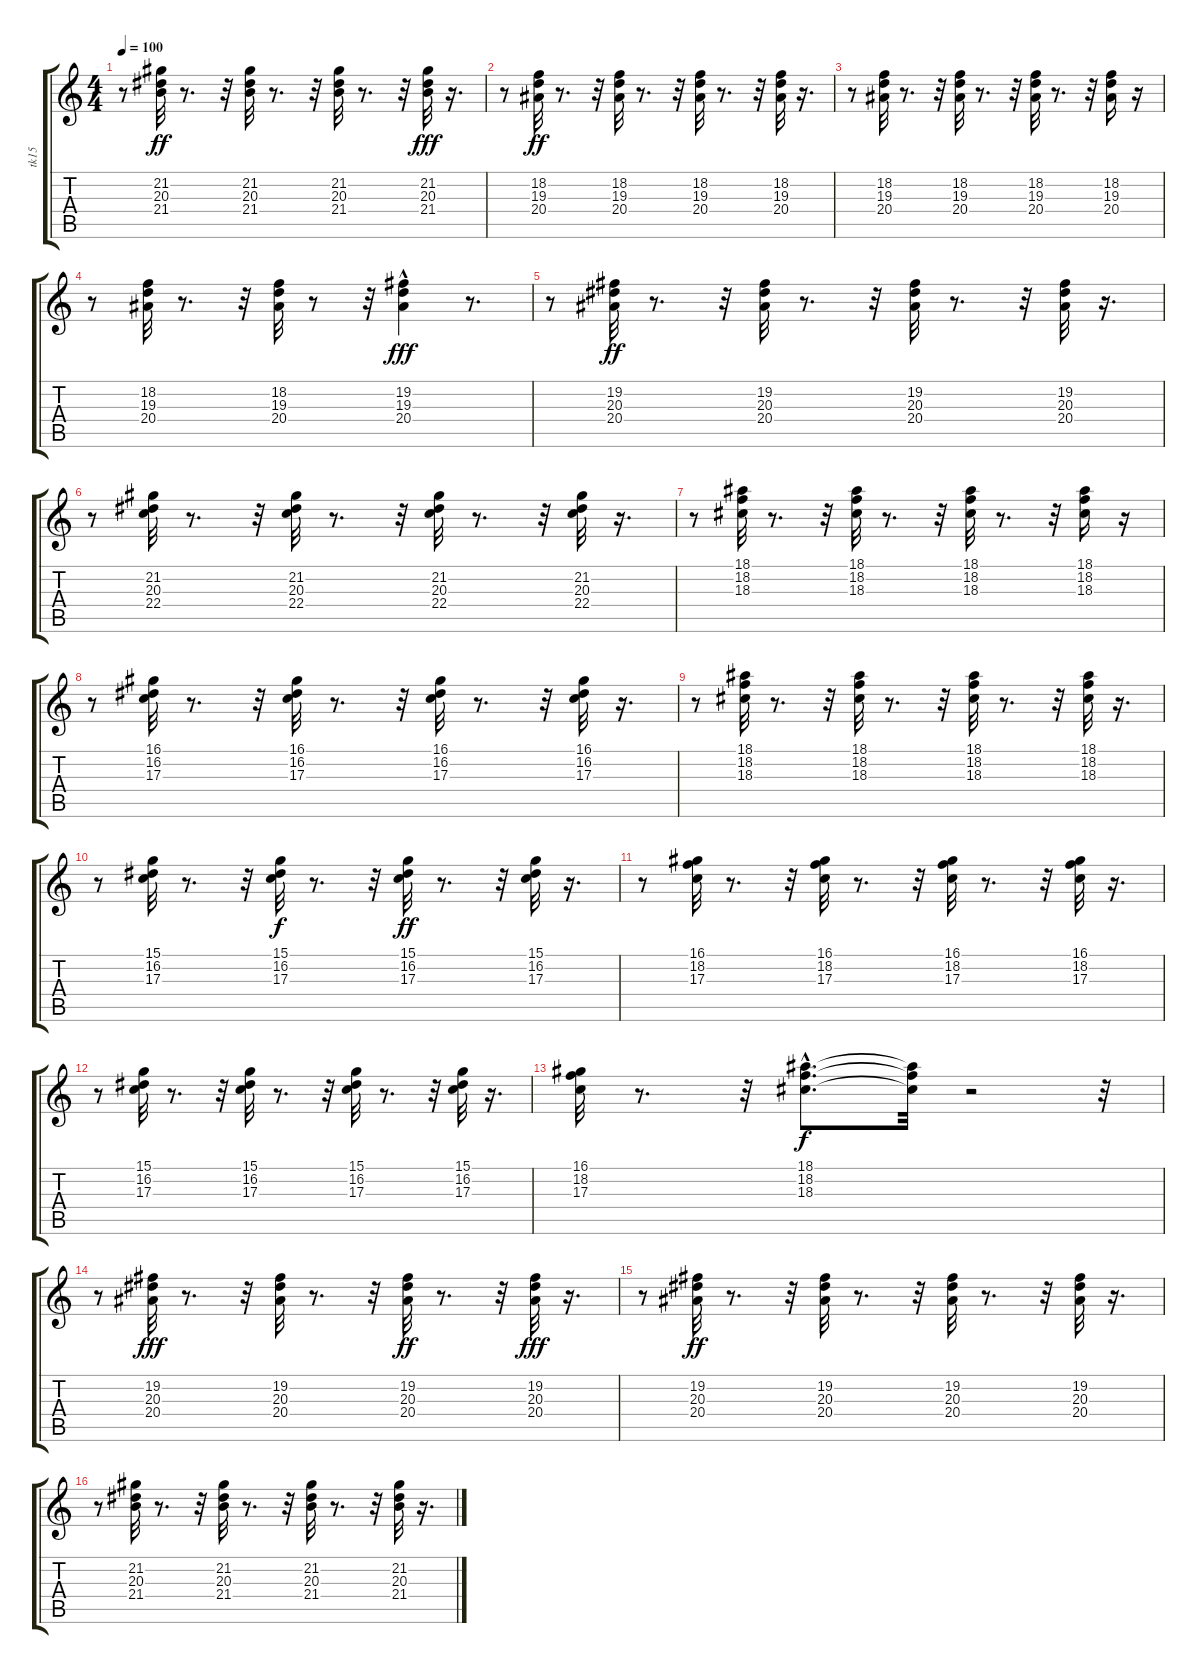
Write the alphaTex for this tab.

\track ("tk15" "tk15") {instrument percussiveorgan}
\staff {score tabs}
\tuning (E4 B3 G3 D3 A2 E2) {hide}
\ts (4 4)
\tempo 100
\clef g2
\ks c
r.8{dy ff} (21.2 20.3 21.4).32 r.8{d} r.32 (21.2 20.3 21.4).32 r.8{d} r.32 (21.2 20.3 21.4).32 r.8{d} r.32 (21.2 20.3 21.4).32{dy fff} r.16{d} |
r.8 (18.2 19.3 20.4).32{dy ff} r.8{d} r.32 (18.2 19.3 20.4).32 r.8{d} r.32 (18.2 19.3 20.4).32 r.8{d} r.32 (18.2 19.3 20.4).32 r.16{d} |
r.8 (18.2 19.3 20.4).32 r.8{d} r.32 (18.2 19.3 20.4).32 r.8{d} r.32 (18.2 19.3 20.4).32 r.8{d} r.32 (18.2 19.3 20.4).16 r.16 |
r.8 (18.2 19.3 20.4).32 r.8{d} r.32 (18.2 19.3 20.4).32 r.8 r.32 (19.2{hac} 19.3 20.4).4{dy fff} r.8{d} |
r.8 (19.2 20.3 20.4).32{dy ff} r.8{d} r.32 (19.2 20.3 20.4).32 r.8{d} r.32 (19.2 20.3 20.4).32 r.8{d} r.32 (19.2 20.3 20.4).32 r.16{d} |
r.8 (21.2 20.3 22.4).32 r.8{d} r.32 (21.2 20.3 22.4).32 r.8{d} r.32 (21.2 20.3 22.4).32 r.8{d} r.32 (21.2 20.3 22.4).32 r.16{d} |
r.8 (18.1 18.2 18.3).32 r.8{d} r.32 (18.1 18.2 18.3).32 r.8{d} r.32 (18.1 18.2 18.3).32 r.8{d} r.32 (18.1 18.2 18.3).16 r.16 |
r.8 (16.1 16.2 17.3).32 r.8{d} r.32 (16.1 16.2 17.3).32 r.8{d} r.32 (16.1 16.2 17.3).32 r.8{d} r.32 (16.1 16.2 17.3).32 r.16{d} |
r.8 (18.1 18.2 18.3).32 r.8{d} r.32 (18.1 18.2 18.3).32 r.8{d} r.32 (18.1 18.2 18.3).32 r.8{d} r.32 (18.1 18.2 18.3).32 r.16{d} |
r.8 (15.1 16.2 17.3).32 r.8{d} r.32 (15.1 16.2 17.3).32{dy f} r.8{d} r.32 (15.1 16.2 17.3).32{dy ff} r.8{d} r.32 (15.1 16.2 17.3).32 r.16{d} |
r.8 (16.1 18.2 17.3).32 r.8{d} r.32 (16.1 18.2 17.3).32 r.8{d} r.32 (16.1 18.2 17.3).32 r.8{d} r.32 (16.1 18.2 17.3).32 r.16{d} |
r.8 (15.1 16.2 17.3).32 r.8{d} r.32 (15.1 16.2 17.3).32 r.8{d} r.32 (15.1 16.2 17.3).32 r.8{d} r.32 (15.1 16.2 17.3).32 r.16{d} |
(16.1 18.2 17.3).32 r.8{d} r.32 (18.1{hac} 18.2{hac} 18.3{hac}).8{d dy f} (18.1{t} 18.2{t} 18.3{t}).32 r.2 r.32 |
r.8 (19.2 20.3 20.4).32{dy fff} r.8{d} r.32 (19.2 20.3 20.4).32 r.8{d} r.32 (19.2 20.3 20.4).32{dy ff} r.8{d} r.32 (19.2 20.3 20.4).32{dy fff} r.16{d} |
r.8 (19.2 20.3 20.4).32{dy ff} r.8{d} r.32 (19.2 20.3 20.4).32 r.8{d} r.32 (19.2 20.3 20.4).32 r.8{d} r.32 (19.2 20.3 20.4).32 r.16{d} |
r.8 (21.2 20.3 21.4).32 r.8{d} r.32 (21.2 20.3 21.4).32 r.8{d} r.32 (21.2 20.3 21.4).32 r.8{d} r.32 (21.2 20.3 21.4).32 r.16{d}
